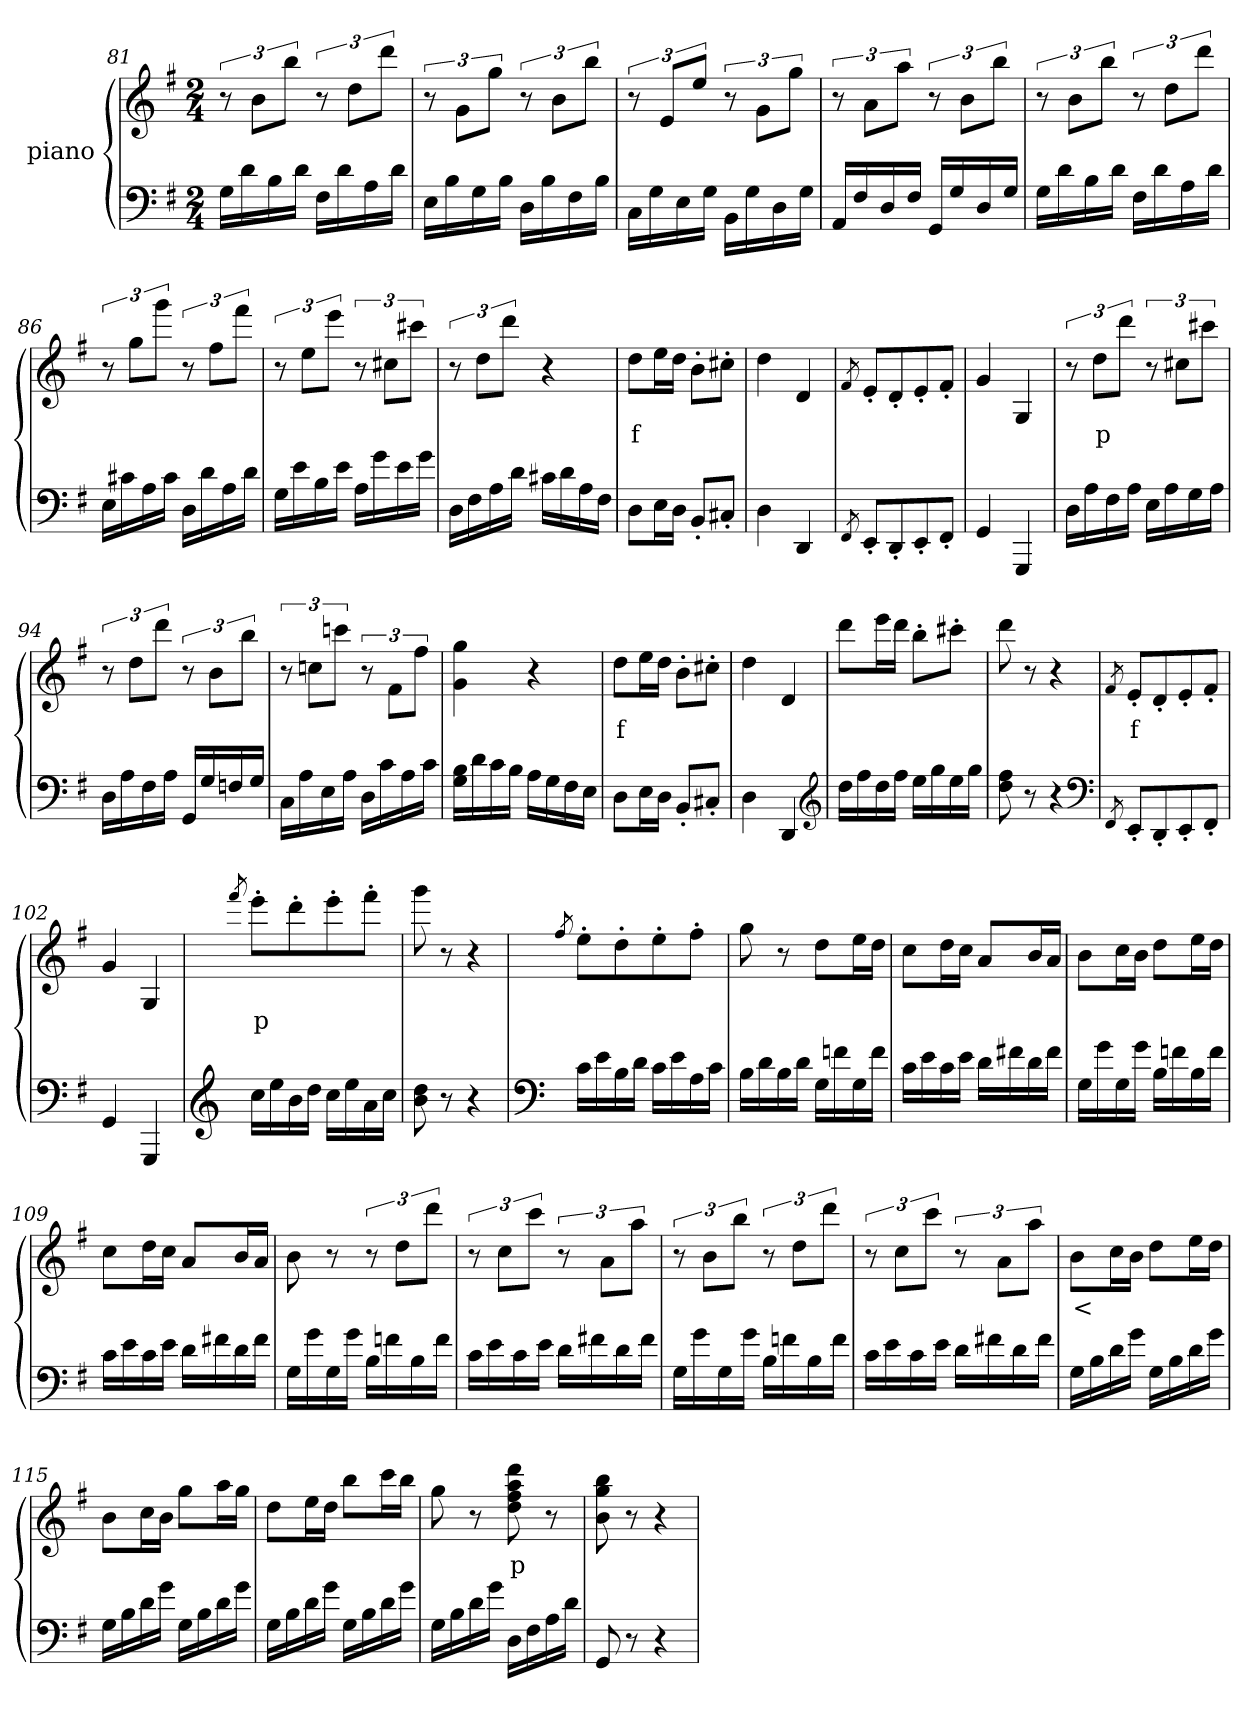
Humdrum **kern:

**kern	**kern	**text
*part2	*part1	*part1
*staff2	*staff1	*staff1
*	*I"piano	*
*clefF4	*clefG2	*
*k[f#]	*k[f#]	*
*M2/4	*M2/4	*
=81	=81	=81
16GLL	12r	.
16d	.	.
.	12bL	.
16B	.	.
.	12bbJ	.
16dJJ	.	.
16F#LL	12r	.
16d	.	.
.	12ddL	.
16A	.	.
.	12dddJ	.
16dJJ	.	.
=82	=82	=82
16ELL	12r	.
16B	.	.
.	12gL	.
16G	.	.
.	12ggJ	.
16BJJ	.	.
16DLL	12r	.
16B	.	.
.	12bL	.
16F#	.	.
.	12bbJ	.
16BJJ	.	.
=83	=83	=83
16CLL	12r	.
16G	.	.
.	12eL	.
16E	.	.
.	12eeJ	.
16GJJ	.	.
16BBLL	12r	.
16G	.	.
.	12gL	.
16D	.	.
.	12ggJ	.
16GJJ	.	.
=84	=84	=84
16AALL	12r	.
16F#	.	.
.	12aL	.
16D	.	.
.	12aaJ	.
16F#JJ	.	.
16GGLL	12r	.
16G	.	.
.	12bL	.
16D	.	.
.	12bbJ	.
16GJJ	.	.
=85	=85	=85
16GLL	12r	.
16d	.	.
.	12bL	.
16B	.	.
.	12bbJ	.
16dJJ	.	.
16F#LL	12r	.
16d	.	.
.	12ddL	.
16A	.	.
.	12dddJ	.
16dJJ	.	.
=86	=86	=86
16ELL	12r	.
16c#X	.	.
.	12ggL	.
16A	.	.
.	12gggJ	.
16c#JJ	.	.
16DLL	12r	.
16d	.	.
.	12ff#L	.
16A	.	.
.	12fff#J	.
16dJJ	.	.
=87	=87	=87
16GLL	12r	.
16e	.	.
.	12eeL	.
16B	.	.
.	12eeeJ	.
16eJJ	.	.
16ALL	12r	.
16g	.	.
.	12cc#XL	.
16e	.	.
.	12ccc#J	.
16gJJ	.	.
=88	=88	=88
16DLL	12r	.
16F#	.	.
.	12ddL	.
16A	.	.
.	12dddJ	.
16dJJ	.	.
16c#XLL	4r	.
16d	.	.
16A	.	.
16F#JJ	.	.
=89	=89	=89
8DL	8ddL	f
16EL	16eeL	.
16DJJ	16ddJJ	.
8BB'>L	8b'>L	.
8C#X'>J	8cc#X'>J	.
=90	=90	=90
4D	4dd	.
4DD	4d	.
=91	=91	=91
8qFF#	8qf#	.
8EE'>L	8e'>L	.
8DD'>	8d'>	.
8EE'>	8e'>	.
8FF#'>J	8f#'>J	.
=92	=92	=92
4GG	4g	.
4GGG	4G	.
=93	=93	=93
16DLL	12r	.
16A	.	.
.	12ddL	p
16F#	.	.
.	12dddJ	.
16AJJ	.	.
16ELL	12r	.
16A	.	.
.	12cc#XL	.
16G	.	.
.	12ccc#J	.
16AJJ	.	.
=94	=94	=94
16DLL	12r	.
16A	.	.
.	12ddL	.
16F#	.	.
.	12dddJ	.
16AJJ	.	.
16GGLL	12r	.
16G	.	.
.	12bL	.
16Fn	.	.
.	12bbJ	.
16GJJ	.	.
=95	=95	=95
16CLL	12r	.
16A	.	.
.	12ccnL	.
16E	.	.
.	12cccnJ	.
16AJJ	.	.
16DLL	12r	.
16c	.	.
.	12f#L	.
16A	.	.
.	12ff#J	.
16cJJ	.	.
=96	=96	=96
16G 16BLL	4g 4gg	.
16d	.	.
16c	.	.
16BJJ	.	.
16ALL	4r	.
16G	.	.
16F#	.	.
16EJJ	.	.
=97	=97	=97
8DL	8ddL	f
16EL	16eeL	.
16DJJ	16ddJJ	.
8BB'>L	8b'>L	.
8C#X'>J	8cc#X'>J	.
=98	=98	=98
4D	4dd	.
4DD	4d	.
*clefG2	*	*
=99	=99	=99
16ddLL	8dddL	.
16ff#	.	.
16dd	16eeeL	.
16ff#JJ	16dddJJ	.
16eeLL	8bb'>L	.
16gg	.	.
16ee	8ccc#X'>J	.
16ggJJ	.	.
=100	=100	=100
8dd 8ff#	8ddd	.
8r	8r	.
4r	4r	.
*clefF4	*	*
=101	=101	=101
8qFF#	8qf#	.
8EE'>L	8e'>L	f
8DD'>	8d'>	.
8EE'>	8e'>	.
8FF#'>J	8f#'>J	.
=102	=102	=102
4GG	4g	.
4GGG	4G	.
=103	=103	=103
*clefG2	*	*
.	8qfff#	.
16ccLL	8eee'>L	p
16ee	.	.
16b	8ddd'>	.
16ddJJ	.	.
16ccLL	8eee'>	.
16ee	.	.
16a	8fff#'>J	.
16ccJJ	.	.
=104	=104	=104
8b 8dd	8ggg	.
8r	8r	.
4r	4r	.
=105	=105	=105
*clefF4	*	*
.	8qff#	.
16cLL	8ee'>L	.
16e	.	.
16B	8dd'>	.
16dJJ	.	.
16cLL	8ee'>	.
16e	.	.
16A	8ff#'>J	.
16cJJ	.	.
=106	=106	=106
16BLL	8gg	.
16d	.	.
16B	8r	.
16dJJ	.	.
16GLL	8ddL	.
16fn	.	.
16G	16eeL	.
16fJJ	16ddJJ	.
=107	=107	=107
16cLL	8ccL	.
16e	.	.
16c	16ddL	.
16eJJ	16ccJJ	.
16dLL	8aL	.
16f#X	.	.
16d	16bL	.
16f#JJ	16aJJ	.
=108	=108	=108
16GLL	8bL	.
16g	.	.
16G	16ccL	.
16gJJ	16bJJ	.
16BLL	8ddL	.
16fn	.	.
16B	16eeL	.
16fJJ	16ddJJ	.
=109	=109	=109
16cLL	8ccL	.
16e	.	.
16c	16ddL	.
16eJJ	16ccJJ	.
16dLL	8aL	.
16f#X	.	.
16d	16bL	.
16f#JJ	16aJJ	.
=110	=110	=110
16GLL	8b	.
16g	.	.
16G	8r	.
16gJJ	.	.
16BLL	12r	.
16fn	.	.
.	12ddL	.
16B	.	.
.	12dddJ	.
16fJJ	.	.
=111	=111	=111
16cLL	12r	.
16e	.	.
.	12ccL	.
16c	.	.
.	12cccJ	.
16eJJ	.	.
16dLL	12r	.
16f#X	.	.
.	12aL	.
16d	.	.
.	12aaJ	.
16f#JJ	.	.
=112	=112	=112
16GLL	12r	.
16g	.	.
.	12bL	.
16G	.	.
.	12bbJ	.
16gJJ	.	.
16BLL	12r	.
16fn	.	.
.	12ddL	.
16B	.	.
.	12dddJ	.
16fJJ	.	.
=113	=113	=113
16cLL	12r	.
16e	.	.
.	12ccL	.
16c	.	.
.	12cccJ	.
16eJJ	.	.
16dLL	12r	.
16f#X	.	.
.	12aL	.
16d	.	.
.	12aaJ	.
16f#JJ	.	.
=114	=114	=114
16GLL	8bL	<
16B	.	.
16d	16ccL	.
16gJJ	16bJJ	.
16GLL	8ddL	.
16B	.	.
16d	16eeL	.
16gJJ	16ddJJ	.
=115	=115	=115
16GLL	8bL	.
16B	.	.
16d	16ccL	.
16gJJ	16bJJ	.
16GLL	8ggL	.
16B	.	.
16d	16aaL	.
16gJJ	16ggJJ	.
=116	=116	=116
16GLL	8ddL	.
16B	.	.
16d	16eeL	.
16gJJ	16ddJJ	.
16GLL	8bbL	.
16B	.	.
16d	16cccL	.
16gJJ	16bbJJ	.
=117	=117	=117
16GLL	8gg	.
16B	.	.
16d	8r	.
16gJJ	.	.
16DLL	8dd 8ff# 8aa 8ddd	p
16F#	.	.
16A	8r	.
16dJJ	.	.
=118	=118	=118
8GG	8b 8gg 8bb	.
8r	8r	.
4r	4r	.
=	=	=
*-	*-	*-
